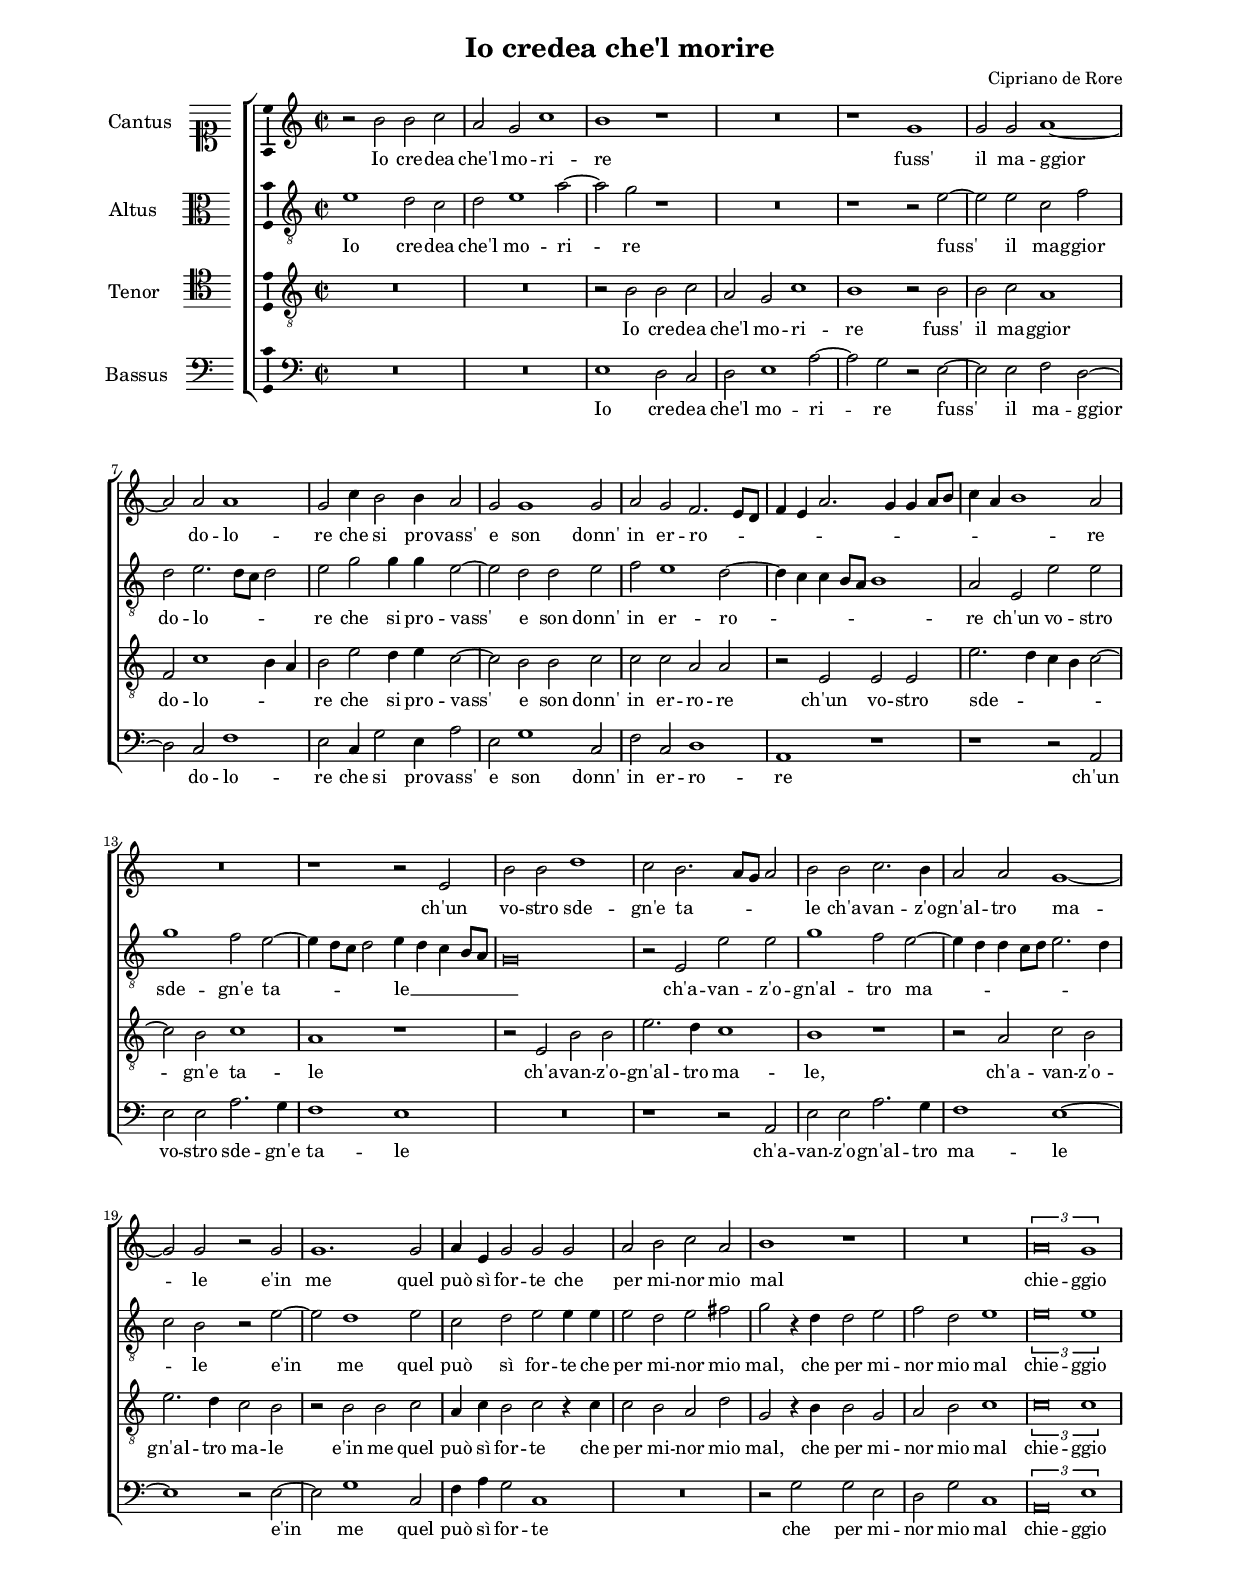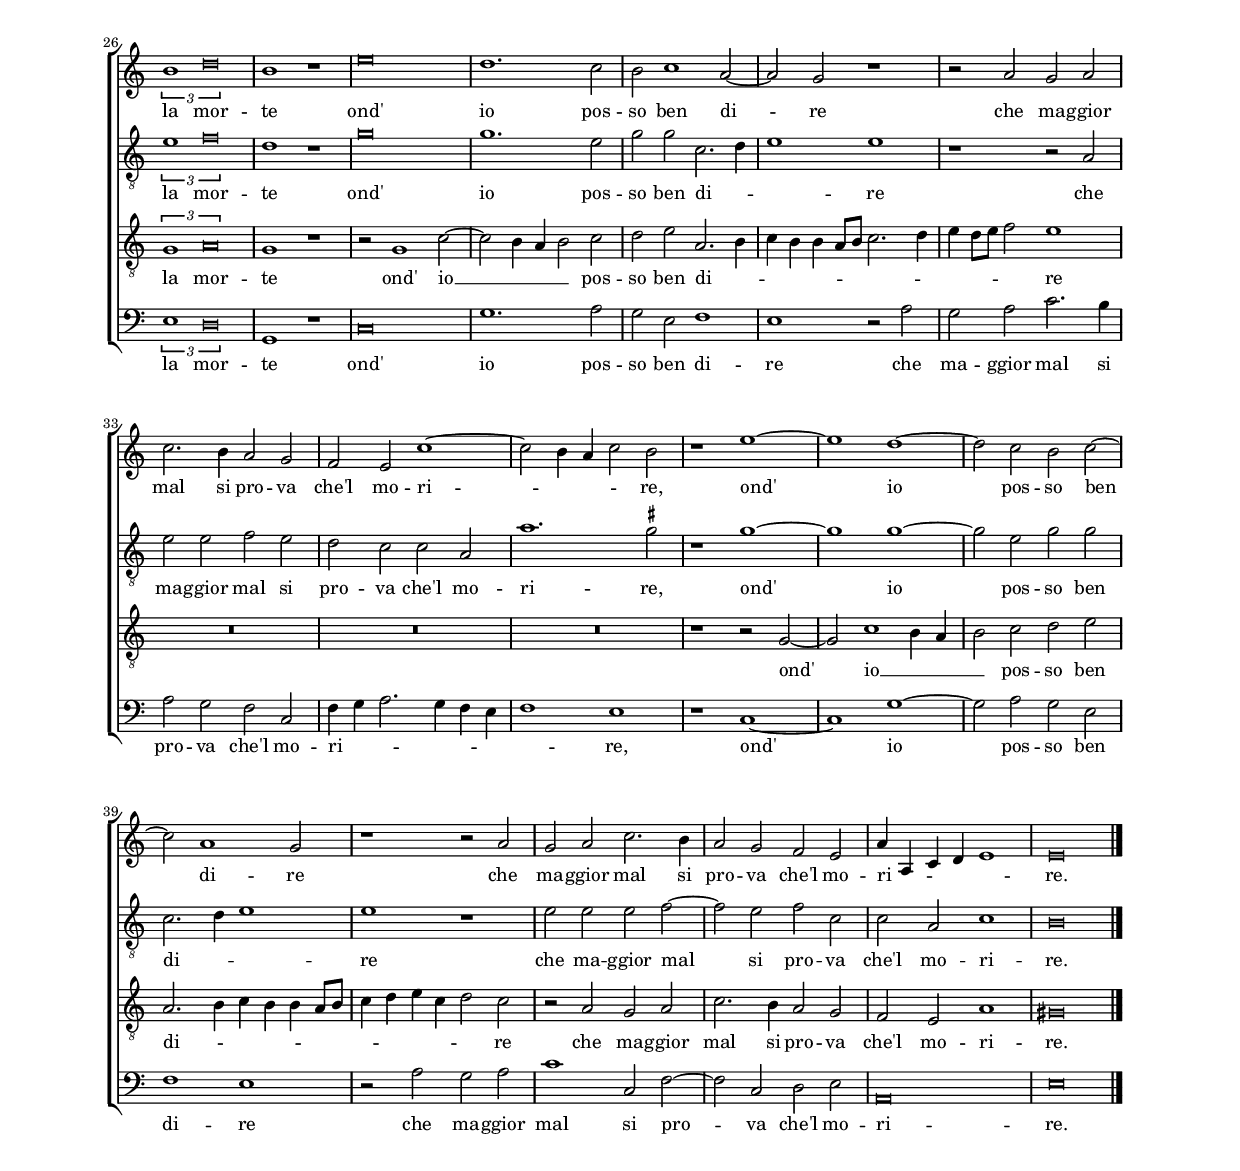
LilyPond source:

\header
{
  title="Io credea che'l morire"
  composer="Cipriano de Rore"
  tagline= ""
}

\version "2.24.1"
\include "deutsch.ly"
#(set-global-staff-size 15)
% #(set-default-paper-size "letter")
#(ly:set-option 'point-and-click #f)

	
global = {
	\key c \major
	\time 2/2 \set Score.measureLength = #(ly:make-moment 2/1)
	}

	ficta = { \once \set suggestAccidentals = ##t }
	
	forget = #(define-music-function (music) (ly:music?) #{
		\accidentalStyle forget
		$music
		\accidentalStyle default
		#})
	
	m = \melisma
	me = \melismaEnd


\paper
	{
	top-margin = 2 \cm
	bottom-margin = 2 \cm
	left-margin = 2 \cm
	right-margin = 2 \cm
	ragged-bottom = ##f
	ragged-last-bottom = ##t
	print-page-number = ##f
	system-system-spacing = #'((basic-distance . 18) (minimum-distance . 13) (padding . 7) (strechability . 150))
%	systems-per-page = 3
%	min-systems-per-page = 3
%	oddHeaderMarkup = \markup { \fill-line { \null \null \column \right-align { \fontsize #1 \fromproperty #'page:page-number-string \null } } }
%	evenHeaderMarkup = \markup { \column \right-align { \fontsize #1 \fromproperty #'page:page-number-string \null } }
	}


incipitcantus = \markup { \score {
	{
	\set Staff.instrumentName = \markup { \fontsize #1 "Cantus" }
	\key c \major
	\clef soprano
	s4 \bar ""
	}
	\layout  {
	raggedright = ##t
	indent = 1.6 \cm
	line-width = 2.4\cm
	\context { \Staff \remove Time_signature_engraver }
	\override Staff.Clef.Y-extent = #'(0 . 0)
	}} \hspace #1 }
	
      
incipitaltus = \markup { \score {
	{
	\set Staff.instrumentName = \markup { \fontsize #1 "Altus" }
	\key c \major
	\clef alto
	s4 \bar ""
	}
	\layout  {
	raggedright = ##t
	indent = 1.6 \cm
	line-width = 2.4\cm
	\context { \Staff \remove Time_signature_engraver }
	\override Staff.Clef.Y-extent = #'(0 . 0)
	}} \hspace #1 }


incipittenor = \markup { \score {
	{
	\set Staff.instrumentName = \markup { \fontsize #1 "Tenor" }
	\key c \major
	\clef tenor
	s4 \bar ""
	}
	\layout  {
	raggedright = ##t
	indent = 1.6 \cm
	line-width = 2.4\cm
	\context { \Staff \remove Time_signature_engraver }
	\override Staff.Clef.Y-extent = #'(0 . 0)
	}} \hspace #1 }


incipitbassus = \markup { \score {
	{
	\set Staff.instrumentName = \markup { \fontsize #1 "Bassus" }
	\key c \major
	\clef bass
	s4 \bar ""
	}
	\layout  {
	raggedright = ##t
	indent = 1.6 \cm
	line-width = 2.4\cm
	\context { \Staff \remove Time_signature_engraver }
	\override Staff.Clef.Y-extent = #'(0 . 0)
	}} \hspace #1 }


cantus =  \relative c''
	{
	r2 h h c
	a2 g c1
	h1 r
	R\breve
%5
	r1 g |
	g2 g a1~ \break \noPageBreak
	a2 a a1
	g2 c4 h2 h4 a2
	g2 g1 g2
%10
	a2 g f2. \m e8 d |
	f4 e a2. g4 g a8 h
	c4 a h1 \me a2 \break \noPageBreak
	R\breve
	r1 r2 e
%15
	h'2 h d1 |
	c2 h2. \m a8 g a2 \me
	h2 h c2. h4
	a2 a g1~ \break \noPageBreak
	g2 g r g |
%20
	g1. g2 |
	a4 e g2 g g
	a2 h c a
	h1 r
	R\breve
%25
	\tuplet 3/2 { a\breve g1 } | \pageBreak
	\tuplet 3/2 { h1 d\breve } |
	h1 r
	e\breve
	d1. c2
%30
	h2 c1 a2~ |
	a2 g r1
	r2 a g a
	c2. h4 a2 g
	f2 e c'1~
%35
	c2 \m h4 a c2 \me h |
	r1 e~
	e1 d~
	d2 c h c~
	c2 a1 g2
%40
	r1 r2 a |
	g2 a c2. h4
	a2 g f e
	a4 \m a, c d e1 \me
	e\breve \bar "|." |
	}


altus =  \relative c'
        {
	e1 d2 c
	d2 e1 a2~
	a2 g r1
	R\breve
%5
	r1 r2 e~ |
	e2 e c f
	d2 e2. \m d8 c d2 \me
	e2 g g4 g e2~
	e2 d d e
%10
	f2 e1 d2~ |
	d4 \m c c h8 a h1 \me
	a2 e e' e
	g1 f2 e~
	e4 \m d8 c d2 \me e4 \m d c h8 a
%15
	g\breve \me |
	r2 e e' e
	g1 f2 e~
	e4 \m d d c8 d e2. d4
	c2 \me h r e~
%20
	e2 d1 e2 |
	c2 d e e4 e
	e2 d e fis
	g2 r4 d d2 e
	f2 d e1
%25
	\tuplet 3/2 { e\breve e1 } |
	\tuplet 3/2 { e1 f\breve }
	d1 r
	g\breve
	g1. e2
%30
	g2 g c,2. \m d4 |
	e1 \me e
	r1 r2 a,
	e'2 e f e
	d2 c c a
%35
	a'1. \ficta gis2 |
	r1 g~
	g1 g~
	g2 e g g
	c,2. \m d4 e1 \me
%40
	e1 r |
	e2 e e f~
	f2 e f c
	c2 a c1
	h\breve |
	}


tenor =  \relative c'
	{
	R\breve
	R\breve
	r2 h h c
	a2 g c1
%5
	h1 r2 h |
	h2 c a1
	f2 c'1 \m h4 a \me
	h2 e d4 e c2~
	c2 h h c
%10
	c2 c a a |
	r2 e e e
	e'2. \m d4 c h c2~
	c2 \me h c1
	a1 r
%15
	r2 e h' h |
	e2. d4 c1
	h1 r
	r2 a c h
	e2. d4 c2 h
%20
	r2 h h c |
	a4 c h2 c r4 c
	c2 h a d
	g,2 r4 h h2 g
	a2 h c1
%25
	\tuplet 3/2 { c\breve c1 } |
	\tuplet 3/2 { g1 a\breve }
	g1 r
	r2 g1 c2~
	c2 \m h4 a h2 \me c
%30
	d2 e a,2. \m h4 |
	c4 h h a8 h c2. d4
	e4 d8 e f2 \me e1
	R\breve
	R\breve
%35
	R\breve |
	r1 r2 g,~
	g2 c1 \m h4 a
	h2 \me c d e
	a,2. \m h4 c h h a8 h
%40
	c4 d e c d2 \me c |
	r2 a g a
	c2. h4 a2 g
	f2 e a1
	gis\breve |
	}


bassus  =  \relative c
	{
	R\breve
	R\breve
	e1 d2 c
	d2 e1 a2~
%5
	a2 g r e~ |
	e2 e f d~
	d2 c f1
	e2 c4 g'2 e4 a2
	e2 g1 c,2
%10
	f2 c d1 |
	a1 r
	r1 r2 a
	e'2 e a2. g4
	f1 e
%15
	R\breve |
	r1 r2 a,
	e'2 e a2. g4
	f1 e~
	e1 r2 e~
%20
	e2 g1 c,2 |
	f4 a g2 c,1
	R\breve
	r2 g' g e
	d2 g c,1
%25
	\tuplet 3/2 { a\breve e'1 } |
	\tuplet 3/2 { e1 d\breve }
	g,1 r
	c\breve
	g'1. a2
%30
	g2 e f1 |
	e1 r2 a
	g2 a c2. h4
	a2 g f c
	f4 \m g a2. g4 f e
%35
	f1 \me e |
	r1 c~
	c1 g'~
	g2 a g e
	f1 e
%40
	r2 a g a |
	c1 c,2 f~
	f2 c d e
	a,\breve
	e'\breve |
	}

lyricscantus = \lyricmode {
	Io cre -- dea che'l mo -- ri -- re
	fuss' il ma -- ggior do -- lo -- re
	che si pro -- vass' e son donn' in er -- ro -- re
	ch'un vo -- stro sde -- gn'e ta -- le
	ch'a -- van -- z'o -- gn'al -- tro ma -- le
	e'in me quel può sì for -- te
	che per mi -- nor mio mal chie -- ggio la mor -- te
	ond' io pos -- so ben di -- re
	che ma -- ggior mal si pro -- va che'l mo -- ri -- re,
	ond' io pos -- so ben di -- re
	che ma -- ggior mal si pro -- va che'l mo -- ri -- re.
	}


lyricsaltus = \lyricmode {
	Io cre -- dea che'l mo -- ri -- re
	fuss' il ma -- ggior do -- lo -- re
	che si pro -- vass' e son donn' in er -- ro -- re
	ch'un vo -- stro sde -- gn'e ta -- le __
	ch'a -- van -- z'o -- gn'al -- tro ma -- le
	e'in me quel può sì for -- te
	che per mi -- nor mio mal,
	che per mi -- nor mio mal chie -- ggio la mor -- te
	ond' io pos -- so ben di -- re
	che ma -- ggior mal si pro -- va che'l mo -- ri -- re,
	ond' io pos -- so ben di -- re
	che ma -- ggior mal si pro -- va che'l mo -- ri -- re.
	}


lyricstenor = \lyricmode {
	Io cre -- dea che'l mo -- ri -- re
	fuss' il ma -- ggior do -- lo -- re
	che si pro -- vass' e son donn' in er -- ro -- re
	ch'un vo -- stro sde -- gn'e ta -- le
	ch'a -- van -- z'o -- gn'al -- tro ma -- le,
	ch'a -- van -- z'o -- gn'al -- tro ma -- le
	e'in me quel può sì for -- te
	che per mi -- nor mio mal,
	che per mi -- nor mio mal chie -- ggio la mor -- te
	ond' io __ pos -- so ben di -- re
	ond' io __ pos -- so ben di -- re
	che ma -- ggior mal si pro -- va che'l mo -- ri -- re.
	}


lyricsbassus = \lyricmode {
	Io cre -- dea che'l mo -- ri -- re
	fuss' il ma -- ggior do -- lo -- re
	che si pro -- vass' e son donn' in er -- ro -- re
	ch'un vo -- stro sde -- gn'e ta -- le
	ch'a -- van -- z'o -- gn'al -- tro ma -- le
	e'in me quel può sì for -- te
	che per mi -- nor mio mal chie -- ggio la mor -- te
	ond' io pos -- so ben di -- re
	che ma -- ggior mal si pro -- va che'l mo -- ri -- re,
	ond' io pos -- so ben di -- re
	che ma -- ggior mal si pro -- va che'l mo -- ri -- re.
	}


\score
{  
	\transpose c c {
	\new ChoirStaff \with { \override StaffGrouper.staff-staff-spacing.basic-distance = #13 }
	<<

	\new Staff << \global
	\new Voice="v1" {
		\set Staff.instrumentName=\incipitcantus
		\set Staff.midiInstrument = "reed organ"
		\clef violin
		\cantus }
	\new Lyrics \lyricsto "v1" {\lyricscantus }
	>>


	\new Staff << \global
	\new Voice="v2" {
		\set Staff.instrumentName=\incipitaltus
		\set Staff.midiInstrument = "reed organ"
		\clef "G_8"
		\altus}
	\new Lyrics \lyricsto "v2" {\lyricsaltus }
	>>


	\new Staff << \global
	\new Voice="v3" {
		\set Staff.instrumentName=\incipittenor
		\set Staff.midiInstrument = "reed organ"
		\clef "G_8"
		\tenor }
	\new Lyrics \lyricsto "v3" {\lyricstenor }
	>>


	\new Staff << \global
	\new Voice="v4" {
		\set Staff.instrumentName=\incipitbassus
		\set Staff.midiInstrument = "reed organ"
		\clef bass
		\bassus }
	\new Lyrics \lyricsto "v4" {\lyricsbassus}
	>>

	>>
	} % transpose

	\layout
	{
	indent = 2.3 \cm
%	\context { \Lyrics \override VerticalAxisGroup.nonstaff-relatedstaff-spacing.padding = #2 }
	\context { \Staff \override TimeSignature.break-visibility = #end-of-line-invisible }
	\context { \Staff \consists Ambitus_engraver }
	\context { \Voice \override NoteHead.style = #'baroque }
	}

\midi
	{
	\tempo 2 = 90
	}
	
}


% EOF
